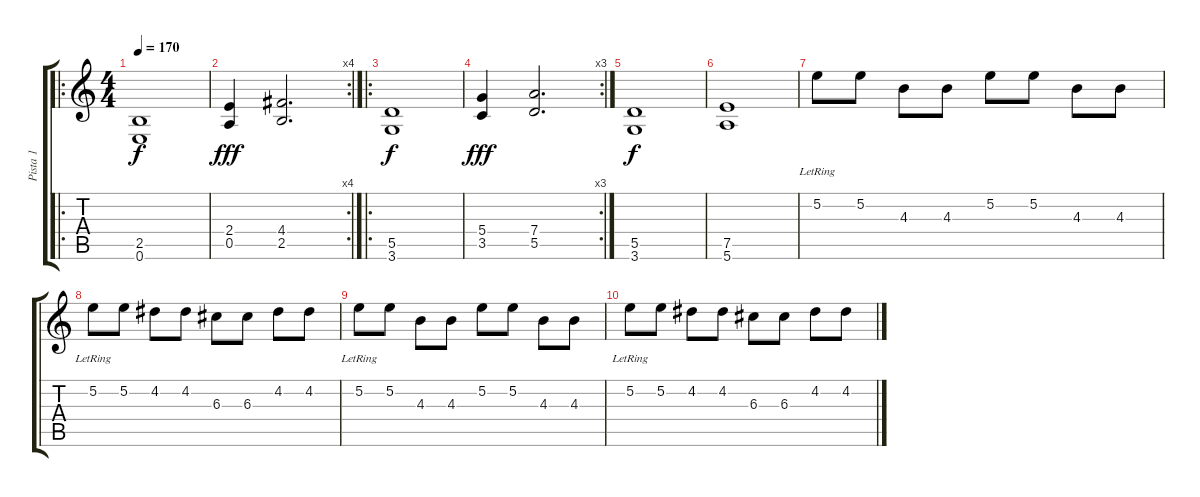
\track ("Pista 1" "Pista 1") {instrument distortionguitar}
\staff {score tabs}
\tuning (E4 B3 G3 D3 A2 E2) {hide}
\ro
\ts (4 4)
\tempo 170
\clef g2
\ks c
(2.5 0.6).1{dy f} |
\rc 4
(2.4 0.5).4{dy fff} (4.4 2.5).2{d} |
\ro
(5.5 3.6).1{dy f} |
\rc 3
(5.4 3.5).4{dy fff} (7.4 5.5).2{d} |
(5.5 3.6).1{dy f} |
(7.5 5.6).1 |
5.2{lr}.8 5.2.8 4.3.8 4.3.8 5.2.8 5.2.8 4.3.8 4.3.8 |
5.2{lr}.8 5.2.8 4.2.8 4.2.8 6.3.8 6.3.8 4.2.8 4.2.8 |
5.2{lr}.8 5.2.8 4.3.8 4.3.8 5.2.8 5.2.8 4.3.8 4.3.8 |
5.2{lr}.8 5.2.8 4.2.8 4.2.8 6.3.8 6.3.8 4.2.8 4.2.8
